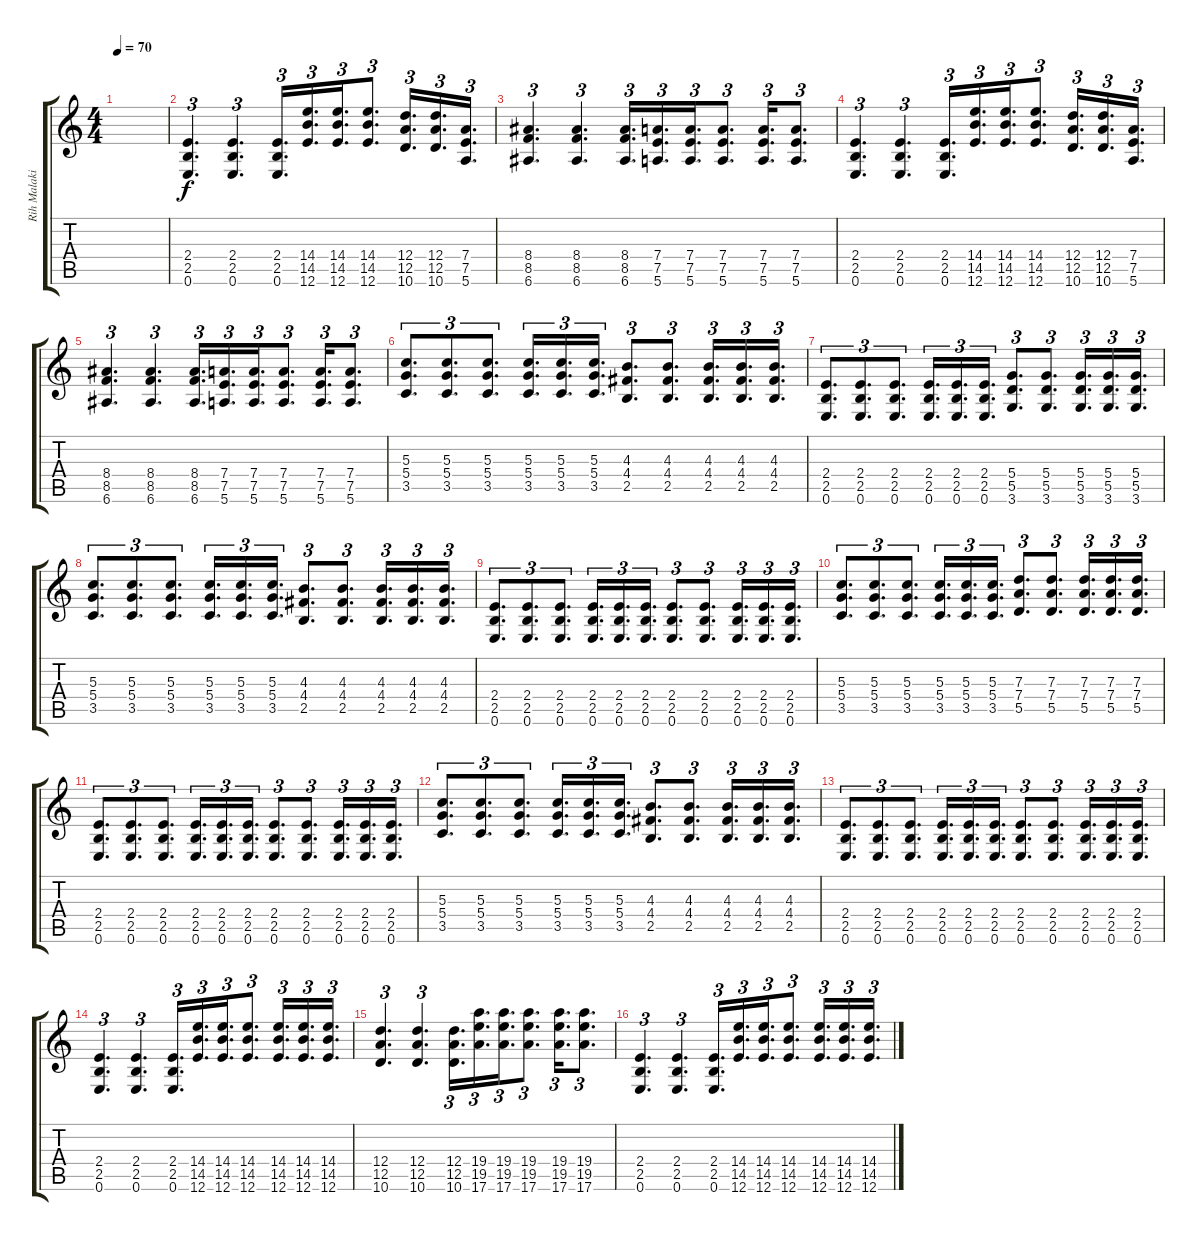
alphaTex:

\track ("Rih Malakian" "Rih Malaki") {instrument distortionguitar}
\staff {score tabs}
\tuning (E4 B3 G3 D3 A2 E2) {hide}
\ts (4 4)
\tempo 70
\clef g2
\ks c
|
(2.4 2.5 0.6).4{d tu (3 2)} (2.4 2.5 0.6).4{d tu (3 2)} (2.4 2.5 0.6).16{d tu (3 2)} (14.4 14.5 12.6).16{d tu (3 2)} (14.4 14.5 12.6).16{d tu (3 2)} (14.4 14.5 12.6).8{d tu (3 2)} (12.4 12.5 10.6).16{d tu (3 2)} (12.4 12.5 10.6).16{d tu (3 2)} (7.4 7.5 5.6).16{d tu (3 2)} |
(8.4 8.5 6.6).4{d tu (3 2)} (8.4 8.5 6.6).4{d tu (3 2)} (8.4 8.5 6.6).16{d tu (3 2)} (7.4 7.5 5.6).16{d tu (3 2)} (7.4 7.5 5.6).16{d tu (3 2)} (7.4 7.5 5.6).8{d tu (3 2)} (7.4 7.5 5.6).16{d tu (3 2)} (7.4 7.5 5.6).8{d tu (3 2)} |
(2.4 2.5 0.6).4{d tu (3 2)} (2.4 2.5 0.6).4{d tu (3 2)} (2.4 2.5 0.6).16{d tu (3 2)} (14.4 14.5 12.6).16{d tu (3 2)} (14.4 14.5 12.6).16{d tu (3 2)} (14.4 14.5 12.6).8{d tu (3 2)} (12.4 12.5 10.6).16{d tu (3 2)} (12.4 12.5 10.6).16{d tu (3 2)} (7.4 7.5 5.6).16{d tu (3 2)} |
(8.4 8.5 6.6).4{d tu (3 2)} (8.4 8.5 6.6).4{d tu (3 2)} (8.4 8.5 6.6).16{d tu (3 2)} (7.4 7.5 5.6).16{d tu (3 2)} (7.4 7.5 5.6).16{d tu (3 2)} (7.4 7.5 5.6).8{d tu (3 2)} (7.4 7.5 5.6).16{d tu (3 2)} (7.4 7.5 5.6).8{d tu (3 2)} |
(5.3 5.4 3.5).8{d tu (3 2)} (5.3 5.4 3.5).8{d tu (3 2)} (5.3 5.4 3.5).8{d tu (3 2)} (5.3 5.4 3.5).16{d tu (3 2)} (5.3 5.4 3.5).16{d tu (3 2)} (5.3 5.4 3.5).16{d tu (3 2)} (4.3 4.4 2.5).8{d tu (3 2)} (4.3 4.4 2.5).8{d tu (3 2)} (4.3 4.4 2.5).16{d tu (3 2)} (4.3 4.4 2.5).16{d tu (3 2)} (4.3 4.4 2.5).16{d tu (3 2)} |
(2.4 2.5 0.6).8{d tu (3 2)} (2.4 2.5 0.6).8{d tu (3 2)} (2.4 2.5 0.6).8{d tu (3 2)} (2.4 2.5 0.6).16{d tu (3 2)} (2.4 2.5 0.6).16{d tu (3 2)} (2.4 2.5 0.6).16{d tu (3 2)} (5.4 5.5 3.6).8{d tu (3 2)} (5.4 5.5 3.6).8{d tu (3 2)} (5.4 5.5 3.6).16{d tu (3 2)} (5.4 5.5 3.6).16{d tu (3 2)} (5.4 5.5 3.6).16{d tu (3 2)} |
(5.3 5.4 3.5).8{d tu (3 2)} (5.3 5.4 3.5).8{d tu (3 2)} (5.3 5.4 3.5).8{d tu (3 2)} (5.3 5.4 3.5).16{d tu (3 2)} (5.3 5.4 3.5).16{d tu (3 2)} (5.3 5.4 3.5).16{d tu (3 2)} (4.3 4.4 2.5).8{d tu (3 2)} (4.3 4.4 2.5).8{d tu (3 2)} (4.3 4.4 2.5).16{d tu (3 2)} (4.3 4.4 2.5).16{d tu (3 2)} (4.3 4.4 2.5).16{d tu (3 2)} |
(2.4 2.5 0.6).8{d tu (3 2)} (2.4 2.5 0.6).8{d tu (3 2)} (2.4 2.5 0.6).8{d tu (3 2)} (2.4 2.5 0.6).16{d tu (3 2)} (2.4 2.5 0.6).16{d tu (3 2)} (2.4 2.5 0.6).16{d tu (3 2)} (2.4 2.5 0.6).8{d tu (3 2)} (2.4 2.5 0.6).8{d tu (3 2)} (2.4 2.5 0.6).16{d tu (3 2)} (2.4 2.5 0.6).16{d tu (3 2)} (2.4 2.5 0.6).16{d tu (3 2)} |
(5.3 5.4 3.5).8{d tu (3 2)} (5.3 5.4 3.5).8{d tu (3 2)} (5.3 5.4 3.5).8{d tu (3 2)} (5.3 5.4 3.5).16{d tu (3 2)} (5.3 5.4 3.5).16{d tu (3 2)} (5.3 5.4 3.5).16{d tu (3 2)} (7.3 7.4 5.5).8{d tu (3 2)} (7.3 7.4 5.5).8{d tu (3 2)} (7.3 7.4 5.5).16{d tu (3 2)} (7.3 7.4 5.5).16{d tu (3 2)} (7.3 7.4 5.5).16{d tu (3 2)} |
(2.4 2.5 0.6).8{d tu (3 2)} (2.4 2.5 0.6).8{d tu (3 2)} (2.4 2.5 0.6).8{d tu (3 2)} (2.4 2.5 0.6).16{d tu (3 2)} (2.4 2.5 0.6).16{d tu (3 2)} (2.4 2.5 0.6).16{d tu (3 2)} (2.4 2.5 0.6).8{d tu (3 2)} (2.4 2.5 0.6).8{d tu (3 2)} (2.4 2.5 0.6).16{d tu (3 2)} (2.4 2.5 0.6).16{d tu (3 2)} (2.4 2.5 0.6).16{d tu (3 2)} |
(5.3 5.4 3.5).8{d tu (3 2)} (5.3 5.4 3.5).8{d tu (3 2)} (5.3 5.4 3.5).8{d tu (3 2)} (5.3 5.4 3.5).16{d tu (3 2)} (5.3 5.4 3.5).16{d tu (3 2)} (5.3 5.4 3.5).16{d tu (3 2)} (4.3 4.4 2.5).8{d tu (3 2)} (4.3 4.4 2.5).8{d tu (3 2)} (4.3 4.4 2.5).16{d tu (3 2)} (4.3 4.4 2.5).16{d tu (3 2)} (4.3 4.4 2.5).16{d tu (3 2)} |
(2.4 2.5 0.6).8{d tu (3 2)} (2.4 2.5 0.6).8{d tu (3 2)} (2.4 2.5 0.6).8{d tu (3 2)} (2.4 2.5 0.6).16{d tu (3 2)} (2.4 2.5 0.6).16{d tu (3 2)} (2.4 2.5 0.6).16{d tu (3 2)} (2.4 2.5 0.6).8{d tu (3 2)} (2.4 2.5 0.6).8{d tu (3 2)} (2.4 2.5 0.6).16{d tu (3 2)} (2.4 2.5 0.6).16{d tu (3 2)} (2.4 2.5 0.6).16{d tu (3 2)} |
(2.4 2.5 0.6).4{d tu (3 2)} (2.4 2.5 0.6).4{d tu (3 2)} (2.4 2.5 0.6).16{d tu (3 2)} (14.4 14.5 12.6).16{d tu (3 2)} (14.4 14.5 12.6).16{d tu (3 2)} (14.4 14.5 12.6).8{d tu (3 2)} (14.4 14.5 12.6).16{d tu (3 2)} (14.4 14.5 12.6).16{d tu (3 2)} (14.4 14.5 12.6).16{d tu (3 2)} |
(12.4 12.5 10.6).4{d tu (3 2)} (12.4 12.5 10.6).4{d tu (3 2)} (12.4 12.5 10.6).16{d tu (3 2)} (19.4 19.5 17.6).16{d tu (3 2)} (19.4 19.5 17.6).16{d tu (3 2)} (19.4 19.5 17.6).8{d tu (3 2)} (19.4 19.5 17.6).16{d tu (3 2)} (19.4 19.5 17.6).8{d tu (3 2)} |
(2.4 2.5 0.6).4{d tu (3 2)} (2.4 2.5 0.6).4{d tu (3 2)} (2.4 2.5 0.6).16{d tu (3 2)} (14.4 14.5 12.6).16{d tu (3 2)} (14.4 14.5 12.6).16{d tu (3 2)} (14.4 14.5 12.6).8{d tu (3 2)} (14.4 14.5 12.6).16{d tu (3 2)} (14.4 14.5 12.6).16{d tu (3 2)} (14.4 14.5 12.6).16{d tu (3 2)}
